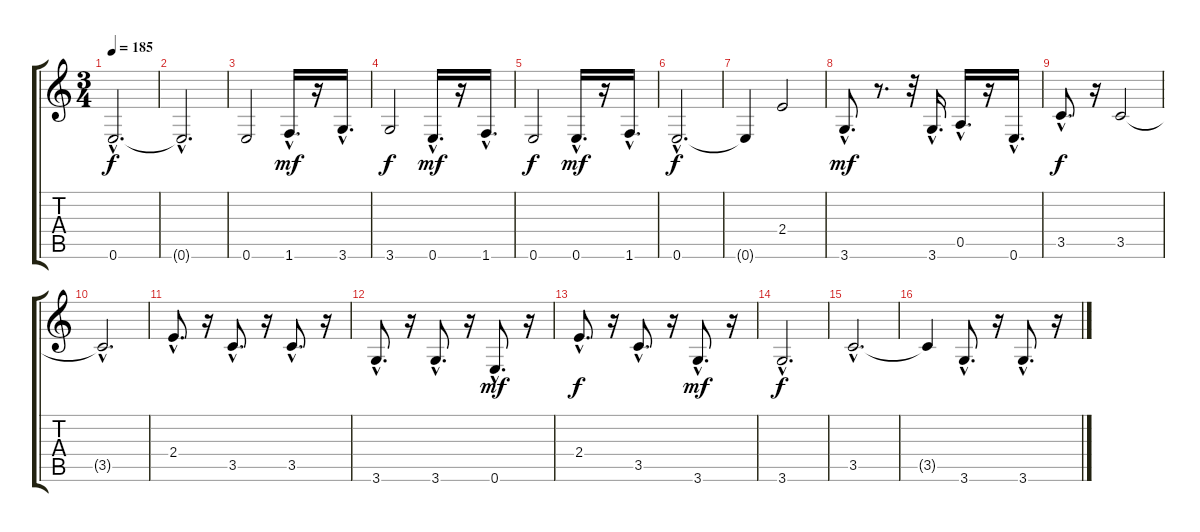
\track "" {instrument guitarharmonics}
\staff {score tabs}
\tuning (E4 B3 G3 D3 A2 E2) {hide}
\ts (3 4)
\tempo 185
\clef g2
\ks c
0.6{hac t}.2{d dy f} |
0.6{hac t}.2{d} |
0.6.2 1.6{hac}.16{d dy mf} r.16 3.6{hac}.16{d} |
3.6.2{dy f} 0.6{hac}.16{d dy mf} r.16 1.6{hac}.16{d} |
0.6.2{dy f} 0.6{hac}.16{d dy mf} r.16 1.6{hac}.16{d} |
0.6{hac}.2{d dy f} |
0.6{t}.4 2.4.2 |
3.6{hac}.8{d dy mf} r.8{d} r.32 3.6{hac}.16{d} 0.5{hac}.16{d} r.16 0.6{hac}.16{d} |
3.5{hac}.8{d dy f} r.16 3.5.2 |
3.5{hac t}.2{d} |
2.4{hac}.8{d} r.16 3.5{hac}.8{d} r.16 3.5{hac}.8{d} r.16 |
3.6{hac}.8{d} r.16 3.6{hac}.8{d} r.16 0.6{hac}.8{d dy mf} r.16 |
2.4{hac}.8{d dy f} r.16 3.5{hac}.8{d} r.16 3.6{hac}.8{d dy mf} r.16 |
3.6{hac}.2{d dy f} |
3.5{hac}.2{d} |
3.5{t}.4 3.6{hac}.8{d} r.16 3.6{hac}.8{d} r.16
